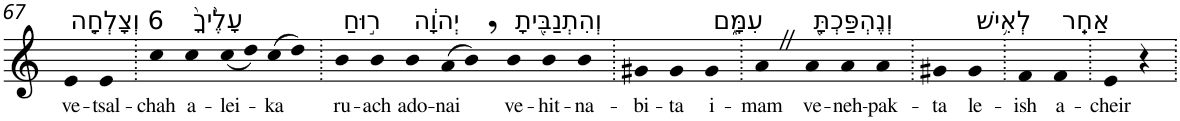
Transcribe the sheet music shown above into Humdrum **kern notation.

**kern	**text
*part1	*part1
*staff1	*staff1
*I"Piano	*
*I'Pno	*
!!LO:PB:g=z
*clefG2	*
*k[]	*
=67	=67
!LO:TX:a:t=6 וְצָלְחָ֤ה	!
!	!LO:LY:b
4e	ve-
!	!LO:LY:b
4e	-tsal-
=68.	=68.
!	!LO:LY:b
4cc	-chah
!LO:TX:a:t=עָלֶ֙יךָ֙	!
!	!LO:LY:b
4cc	a-
!	!LO:LY:b
(<8cc	-lei-
8dd)	.
!	!LO:LY:b
(>8cc	-ka
8dd)	.
=69.	=69.
!LO:TX:a:t=ר֣וּחַ	!
!	!LO:LY:b
4b	ru-
!	!LO:LY:b
4b	-ach
!LO:TX:a:t=יְהוָ֔ה	!
!	!LO:LY:b
4b	ado-
!	!LO:LY:b
(>8a	-nai
8b,)	.
!LO:TX:a:t=וְהִתְנַבִּ֖יתָ	!
!	!LO:LY:b
4b	ve-
!	!LO:LY:b
4b	-hit-
!	!LO:LY:b
4b	-na-
=70.	=70.
!	!LO:LY:b
4g#X	-bi-
!	!LO:LY:b
4g#	-ta
!LO:TX:a:t=עִמָּ֑ם	!
!	!LO:LY:b
4g#	i-
=71.	=71.
!	!LO:LY:b
4aZ	-mam
!LO:TX:a:t=וְנֶהְפַּכְתָּ֖	!
!	!LO:LY:b
4a	ve-
!	!LO:LY:b
4a	-neh-
!	!LO:LY:b
4a	-pak-
=72.	=72.
!	!LO:LY:b
4g#X	-ta
!LO:TX:a:t=לְאִ֥ישׁ	!
!	!LO:LY:b
4g#	le-
=73.	=73.
!	!LO:LY:b
4f	-ish
!LO:TX:a:t=אַחֵֽר	!
!	!LO:LY:b
4f	a-
=74.	=74.
!	!LO:LY:b
4e	-cheir
4r	.
=.	=.
*-	*-
